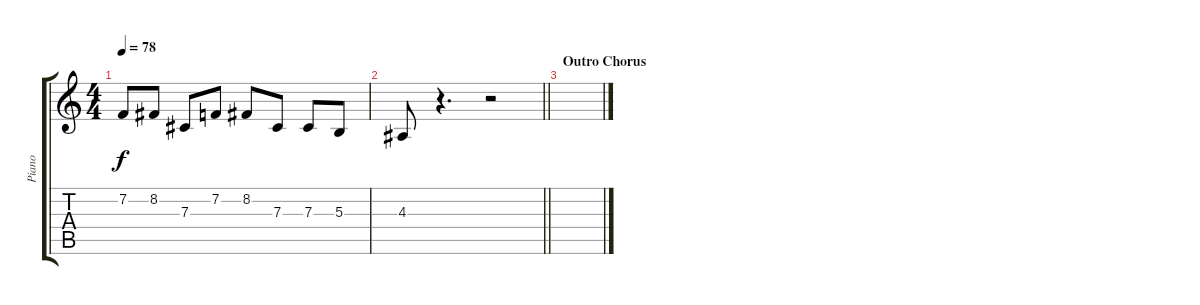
\track ("Piano" "Piano") {instrument electricgrandpiano}
\staff {score tabs}
\tuning (Eb4 Bb3 Gb3 Db3 Ab2 Eb2) {hide}
\ts (4 4)
\tempo 78
\clef g2
\ks c
7.2.8{dy f} 8.2.8 7.3.8 7.2.8 8.2.8 7.3.8 7.3.8 5.3.8 |
\barLineRight lightlight
4.3.8 r.4{d} r.2 |
\section ("" "Outro Chorus")
